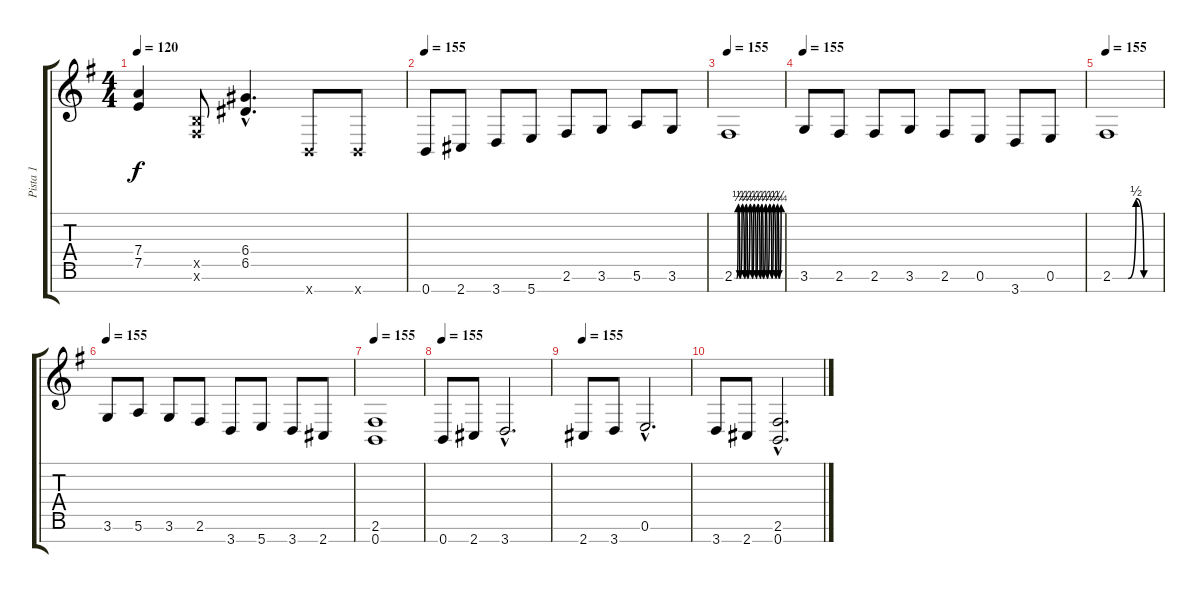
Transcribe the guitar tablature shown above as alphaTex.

\track ("Pista 1" "Pista 1") {instrument distortionguitar}
\staff {score tabs}
\tuning (E4 B3 G3 D3 A2 E2 B1) {hide}
\ts (4 4)
\tempo 120
\clef g2
\ks g
(7.4 7.5).4{dy f} (2.5{x} 2.6{x}).8 (6.4{hac} 6.5{hac}).4{d} 0.7{x}.8 0.7{x}.8 |
\tempo 155
0.7.8 2.7.8 3.7.8 5.7.8 2.6.8 3.6.8 5.6.8 3.6.8 |
\tempo 155
2.6{be (custom 0 0 3 0 5 1 7 0 10 1 13 0 15 1 17 0 20 1 23 0 25 1 28 0 30 1 33 0 35 1 37 0 40 1 42 0 45 1 48 0 50 1 53 0 55 1 57 0 60 1)}.1 |
\tempo 155
3.6.8 2.6.8 2.6.8 3.6.8 2.6.8 0.6.8 3.7.8 0.6.8 |
\tempo 155
2.6{be (custom 0 0 10 0 15 0 20 0 30 2 40 0 45 0 60 0)}.1 |
\tempo 155
3.6.8 5.6.8 3.6.8 2.6.8 3.7.8 5.7.8 3.7.8 2.7.8 |
\tempo 155
(2.6 0.7).1 |
\tempo 155
0.7.8 2.7.8 3.7{hac}.2{d} |
\tempo 155
2.7.8 3.7.8 0.6{hac}.2{d} |
3.7.8 2.7.8 (2.6{hac} 0.7{hac}).2{d}
